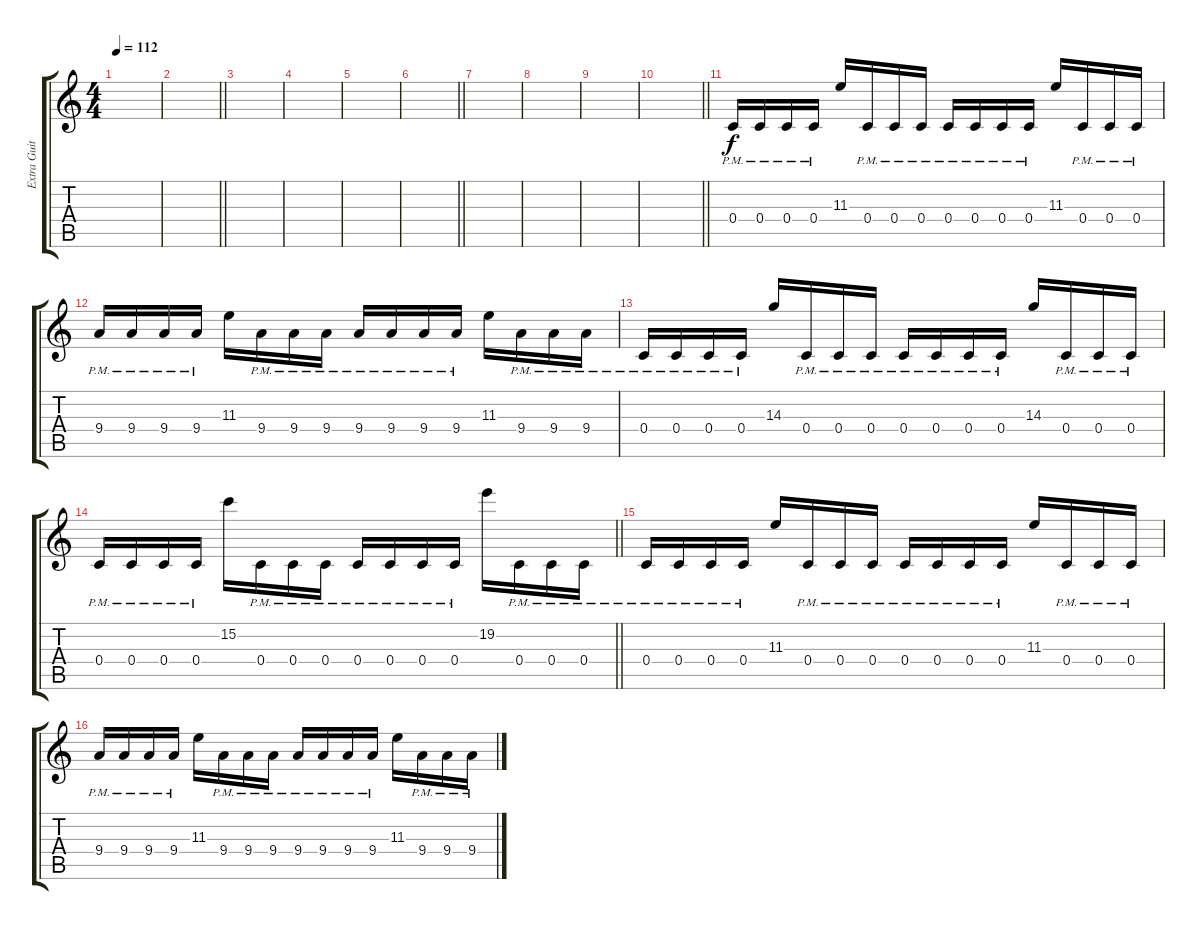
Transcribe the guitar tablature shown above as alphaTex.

\track ("Extra Guitar 1" "Extra Guit") {instrument distortionguitar}
\staff {score tabs}
\tuning (D4 A3 F3 C3 G2 C2) {hide}
\ts (4 4)
\tempo 112
\clef g2
\ks c
|
\barLineRight lightlight
|
|
|
|
\barLineRight lightlight
|
|
|
|
\barLineRight lightlight
|
0.4{pm}.16{balance 8} 0.4{pm}.16 0.4{pm}.16 0.4{pm}.16 11.3.16 0.4{pm}.16 0.4{pm}.16 0.4{pm}.16 0.4{pm}.16 0.4{pm}.16 0.4{pm}.16 0.4{pm}.16 11.3.16 0.4{pm}.16 0.4{pm}.16 0.4{pm}.16 |
9.4{pm}.16 9.4{pm}.16 9.4{pm}.16 9.4{pm}.16 11.3.16 9.4{pm}.16 9.4{pm}.16 9.4{pm}.16 9.4{pm}.16 9.4{pm}.16 9.4{pm}.16 9.4{pm}.16 11.3.16 9.4{pm}.16 9.4{pm}.16 9.4{pm}.16 |
0.4{pm}.16 0.4{pm}.16 0.4{pm}.16 0.4{pm}.16 14.3.16 0.4{pm}.16 0.4{pm}.16 0.4{pm}.16 0.4{pm}.16 0.4{pm}.16 0.4{pm}.16 0.4{pm}.16 14.3.16 0.4{pm}.16 0.4{pm}.16 0.4{pm}.16 |
\barLineRight lightlight
0.4{pm}.16 0.4{pm}.16 0.4{pm}.16 0.4{pm}.16 15.2.16 0.4{pm}.16 0.4{pm}.16 0.4{pm}.16 0.4{pm}.16 0.4{pm}.16 0.4{pm}.16 0.4{pm}.16 19.2.16 0.4{pm}.16 0.4{pm}.16 0.4{pm}.16 |
0.4{pm}.16 0.4{pm}.16 0.4{pm}.16 0.4{pm}.16 11.3.16 0.4{pm}.16 0.4{pm}.16 0.4{pm}.16 0.4{pm}.16 0.4{pm}.16 0.4{pm}.16 0.4{pm}.16 11.3.16 0.4{pm}.16 0.4{pm}.16 0.4{pm}.16 |
9.4{pm}.16 9.4{pm}.16 9.4{pm}.16 9.4{pm}.16 11.3.16 9.4{pm}.16 9.4{pm}.16 9.4{pm}.16 9.4{pm}.16 9.4{pm}.16 9.4{pm}.16 9.4{pm}.16 11.3.16 9.4{pm}.16 9.4{pm}.16 9.4{pm}.16
